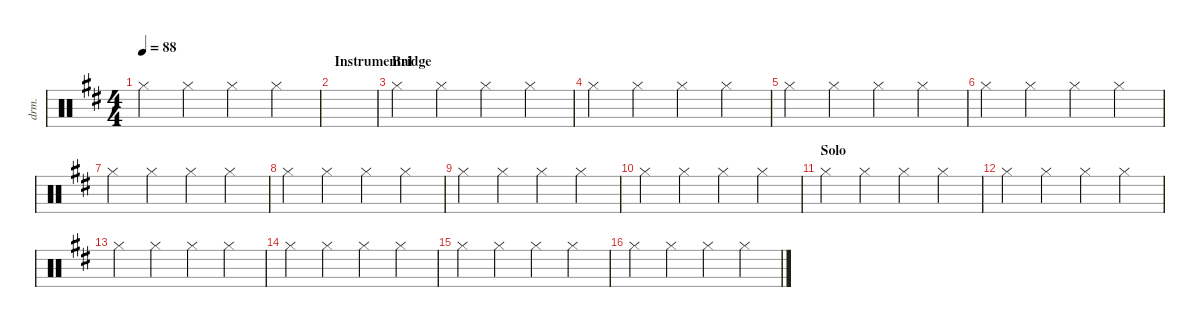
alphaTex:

\defaultSystemsLayout 4
\hideDynamics
\bracketExtendMode nobrackets
\otherSystemsTrackNameOrientation horizontal
\track ("Drumkit" "drm.") {instrument percussion}
\staff {score}
\articulation defaults
\ts (4 4)
\tempo 88
\clef neutral
\ks d "Hi-Hat (closed)"{acc forcenatural}.4{dy mf} "Hi-Hat (closed)"{acc forcenatural}.4 "Hi-Hat (closed)"{acc forcenatural}.4 "Hi-Hat (closed)"{acc forcenatural}.4
|
\section ("" "Instrumental")
|
\section ("" "Bridge")
"Hi-Hat (closed)"{acc forcenatural}.4 "Hi-Hat (closed)"{acc forcenatural}.4 "Hi-Hat (closed)"{acc forcenatural}.4 "Hi-Hat (closed)"{acc forcenatural}.4 |
"Hi-Hat (closed)"{acc forcenatural}.4 "Hi-Hat (closed)"{acc forcenatural}.4 "Hi-Hat (closed)"{acc forcenatural}.4 "Hi-Hat (closed)"{acc forcenatural}.4 |
"Hi-Hat (closed)"{acc forcenatural}.4 "Hi-Hat (closed)"{acc forcenatural}.4 "Hi-Hat (closed)"{acc forcenatural}.4 "Hi-Hat (closed)"{acc forcenatural}.4 |
"Hi-Hat (closed)"{acc forcenatural}.4 "Hi-Hat (closed)"{acc forcenatural}.4 "Hi-Hat (closed)"{acc forcenatural}.4 "Hi-Hat (closed)"{acc forcenatural}.4 |
"Hi-Hat (closed)"{acc forcenatural}.4 "Hi-Hat (closed)"{acc forcenatural}.4 "Hi-Hat (closed)"{acc forcenatural}.4 "Hi-Hat (closed)"{acc forcenatural}.4 |
"Hi-Hat (closed)"{acc forcenatural}.4 "Hi-Hat (closed)"{acc forcenatural}.4 "Hi-Hat (closed)"{acc forcenatural}.4 "Hi-Hat (closed)"{acc forcenatural}.4 |
"Hi-Hat (closed)"{acc forcenatural}.4 "Hi-Hat (closed)"{acc forcenatural}.4 "Hi-Hat (closed)"{acc forcenatural}.4 "Hi-Hat (closed)"{acc forcenatural}.4 |
"Hi-Hat (closed)"{acc forcenatural}.4 "Hi-Hat (closed)"{acc forcenatural}.4 "Hi-Hat (closed)"{acc forcenatural}.4 "Hi-Hat (closed)"{acc forcenatural}.4 |
\section ("" "Solo")
"Hi-Hat (closed)"{acc forcenatural}.4 "Hi-Hat (closed)"{acc forcenatural}.4 "Hi-Hat (closed)"{acc forcenatural}.4 "Hi-Hat (closed)"{acc forcenatural}.4 |
"Hi-Hat (closed)"{acc forcenatural}.4 "Hi-Hat (closed)"{acc forcenatural}.4 "Hi-Hat (closed)"{acc forcenatural}.4 "Hi-Hat (closed)"{acc forcenatural}.4 |
"Hi-Hat (closed)"{acc forcenatural}.4 "Hi-Hat (closed)"{acc forcenatural}.4 "Hi-Hat (closed)"{acc forcenatural}.4 "Hi-Hat (closed)"{acc forcenatural}.4 |
"Hi-Hat (closed)"{acc forcenatural}.4 "Hi-Hat (closed)"{acc forcenatural}.4 "Hi-Hat (closed)"{acc forcenatural}.4 "Hi-Hat (closed)"{acc forcenatural}.4 |
"Hi-Hat (closed)"{acc forcenatural}.4 "Hi-Hat (closed)"{acc forcenatural}.4 "Hi-Hat (closed)"{acc forcenatural}.4 "Hi-Hat (closed)"{acc forcenatural}.4 |
"Hi-Hat (closed)"{acc forcenatural}.4 "Hi-Hat (closed)"{acc forcenatural}.4 "Hi-Hat (closed)"{acc forcenatural}.4 "Hi-Hat (closed)"{acc forcenatural}.4
